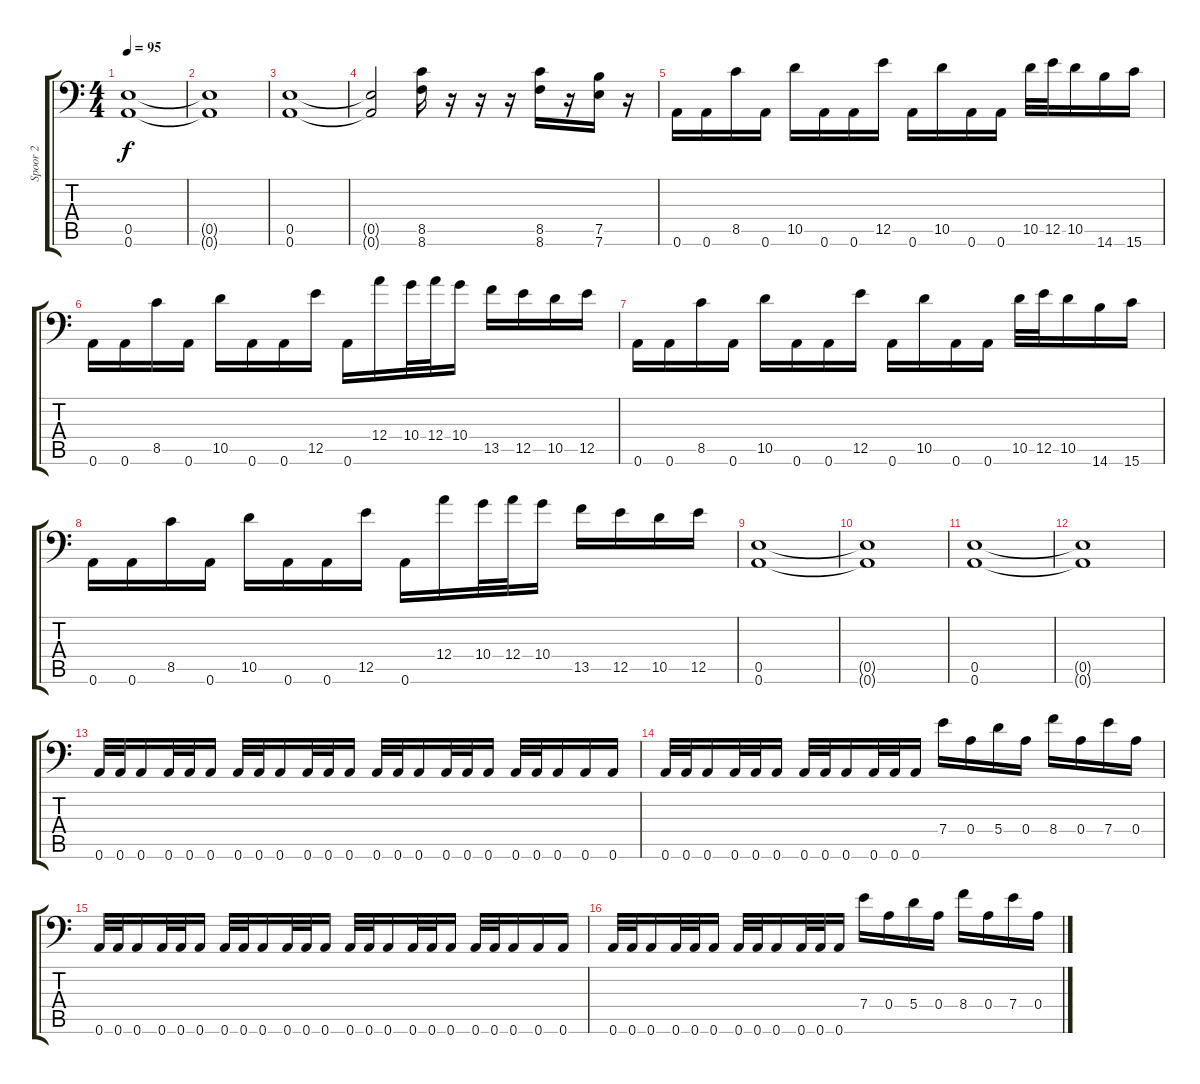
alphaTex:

\track ("Spoor 2" "Spoor 2") {instrument distortionguitar}
\staff {score tabs}
\tuning (B3 Gb3 D3 A2 E2 A1) {hide}
\ts (4 4)
\tempo 95
\clef f4
\ks c
(0.5 0.6).1{dy f} |
(0.5{t} 0.6{t}).1 |
(0.5 0.6).1 |
(0.5{t} 0.6{t}).2 (8.5 8.6).16 r.16 r.16 r.16 (8.5 8.6).16 r.16 (7.5 7.6).16 r.16 |
0.6.16 0.6.16 8.5.16 0.6.16 10.5.16 0.6.16 0.6.16 12.5.16 0.6.16 10.5.16 0.6.16 0.6.16 10.5.32 12.5.32 10.5.16 14.6.16 15.6.16 |
0.6.16 0.6.16 8.5.16 0.6.16 10.5.16 0.6.16 0.6.16 12.5.16 0.6.16 12.4.16 10.4.32 12.4.32 10.4.16 13.5.16 12.5.16 10.5.16 12.5.16 |
0.6.16 0.6.16 8.5.16 0.6.16 10.5.16 0.6.16 0.6.16 12.5.16 0.6.16 10.5.16 0.6.16 0.6.16 10.5.32 12.5.32 10.5.16 14.6.16 15.6.16 |
0.6.16 0.6.16 8.5.16 0.6.16 10.5.16 0.6.16 0.6.16 12.5.16 0.6.16 12.4.16 10.4.32 12.4.32 10.4.16 13.5.16 12.5.16 10.5.16 12.5.16 |
(0.5 0.6).1 |
(0.5{t} 0.6{t}).1 |
(0.5 0.6).1 |
(0.5{t} 0.6{t}).1 |
0.6.32 0.6.32 0.6.16 0.6.32 0.6.32 0.6.16 0.6.32 0.6.32 0.6.16 0.6.32 0.6.32 0.6.16 0.6.32 0.6.32 0.6.16 0.6.32 0.6.32 0.6.16 0.6.32 0.6.32 0.6.16 0.6.16 0.6.16 |
0.6.32 0.6.32 0.6.16 0.6.32 0.6.32 0.6.16 0.6.32 0.6.32 0.6.16 0.6.32 0.6.32 0.6.16 7.4.16 0.4.16 5.4.16 0.4.16 8.4.16 0.4.16 7.4.16 0.4.16 |
0.6.32 0.6.32 0.6.16 0.6.32 0.6.32 0.6.16 0.6.32 0.6.32 0.6.16 0.6.32 0.6.32 0.6.16 0.6.32 0.6.32 0.6.16 0.6.32 0.6.32 0.6.16 0.6.32 0.6.32 0.6.16 0.6.16 0.6.16 |
0.6.32 0.6.32 0.6.16 0.6.32 0.6.32 0.6.16 0.6.32 0.6.32 0.6.16 0.6.32 0.6.32 0.6.16 7.4.16 0.4.16 5.4.16 0.4.16 8.4.16 0.4.16 7.4.16 0.4.16
